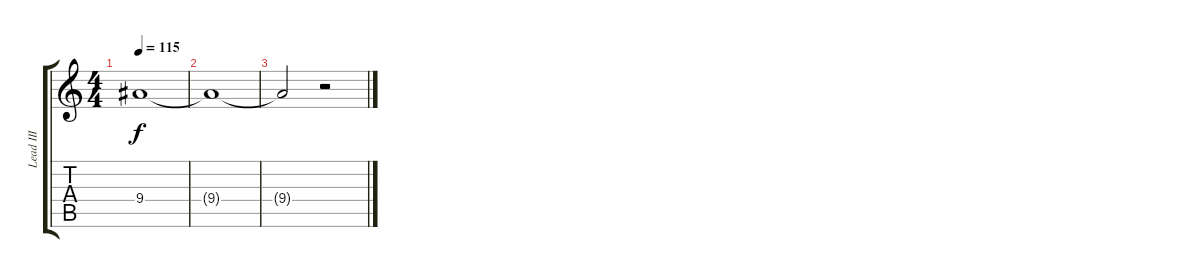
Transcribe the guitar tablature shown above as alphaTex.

\track ("Lead III" "Lead III") {instrument distortionguitar}
\staff {score tabs}
\tuning (Eb4 Bb3 Gb3 Db3 Ab2 Eb2) {hide}
\ts (4 4)
\tempo 115
\clef g2
\ks c
9.4.1{dy f} |
9.4{t}.1 |
9.4{t}.2 r.2
